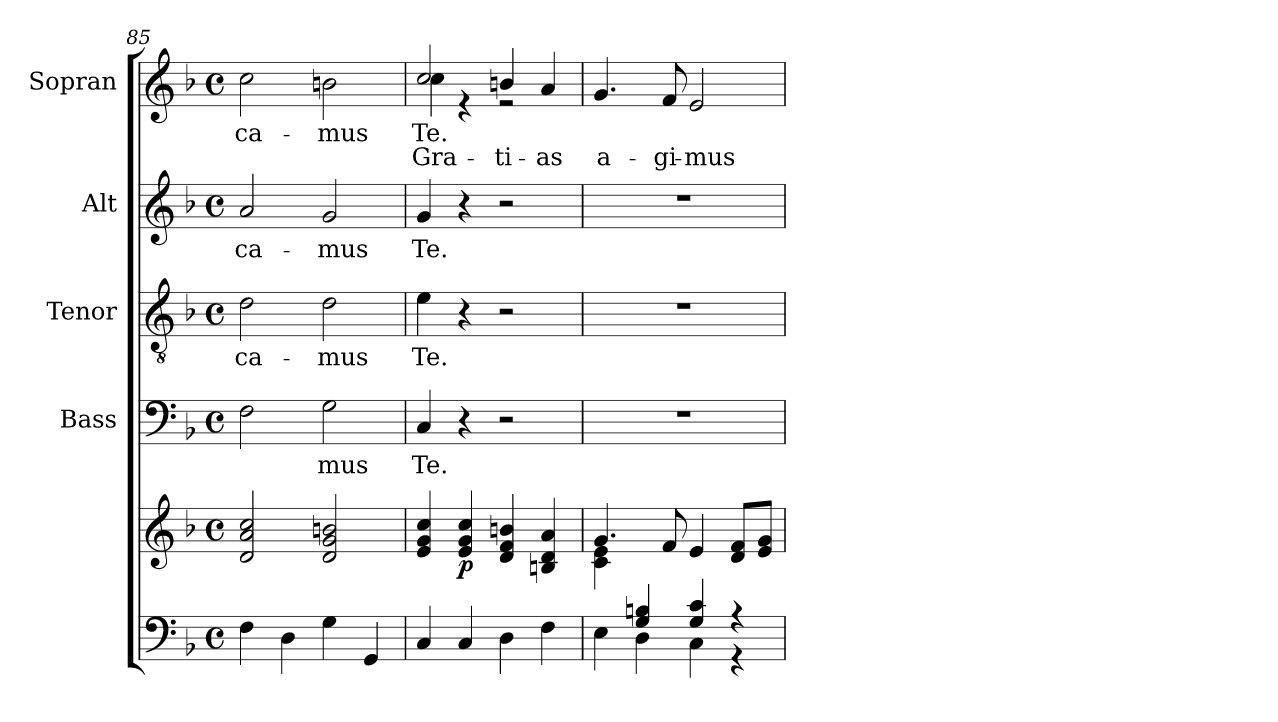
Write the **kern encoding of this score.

**kern	**kern	**dynam	**kern	**text	**kern	**text	**kern	**text	**kern	**text	**text
*part5	*part5	*part5	*part4	*part4	*part3	*part3	*part2	*part2	*part1	*part1	*part1
*staff6	*staff5	*staff5/6	*staff4	*staff4	*staff3	*staff3	*staff2	*staff2	*staff1	*staff1	*staff1
*	*	*	*I"Bass	*	*I"Tenor	*	*I"Alt	*	*I"Sopran	*	*
*	*	*	*I'B.	*	*I'T.	*	*I'A.	*	*I'S.	*	*
*clefF4	*clefG2	*	*clefF4	*	*clefGv2	*	*clefG2	*	*clefG2	*	*
*k[b-]	*k[b-]	*	*k[b-]	*	*k[b-]	*	*k[b-]	*	*k[b-]	*	*
*F:	*F:	*	*F:	*	*F:	*	*F:	*	*F:	*	*
*M4/4	*M4/4	*	*M4/4	*	*M4/4	*	*M4/4	*	*M4/4	*	*
*met(c)	*met(c)	*	*met(c)	*	*met(c)	*	*met(c)	*	*met(c)	*	*
=85	=85	=85	=85	=85	=85	=85	=85	=85	=85	=85	=85
!	!	!	!	!	!	!LO:LY:b	!	!LO:LY:b	!	!LO:LY:b	!
4F\	2d/ 2a/ 2cc/	.	2F\	.	2d\	-ca-	2a/	-ca-	2cc\	-ca-	.
4D\	.	.	.	.	.	.	.	.	.	.	.
!	!	!	!	!LO:LY:b	!	!LO:LY:b	!	!LO:LY:b	!	!LO:LY:b	!
4G\	2d/ 2g/ 2bn/	.	2G\	-mus	2d\	-mus	2g/	-mus	2bn\	-mus	.
4GG/	.	.	.	.	.	.	.	.	.	.	.
=86	=86	=86	=86	=86	=86	=86	=86	=86	=86	=86	=86
!	!	!	!	!	!	!	!	!	!LO:TX:a:Bi:t=Solo	!	!
!	!	!	!	!LO:LY:b	!	!LO:LY:b	!	!LO:LY:b	!	!LO:LY:b	!LO:LY:b
*	*	*	*	*	*	*	*	*	*^	*	*
4C/	4e/ 4g/ 4cc/	.	4C/	Te.	4e\	Te.	4g/	Te.	2cc/	4cc\	Te.	Gra-
!	!	!LO:DY:b	!	!	!	!	!	!	!	!	!	!
4C/	4e/ 4g/ 4cc/	p	4r	.	4r	.	4r	.	.	4re	.	.
!	!	!	!	!	!	!	!	!	!	!	!	!LO:LY:b
4D\	4d/ 4f/ 4bn/	.	2r	.	2r	.	2r	.	4bn/	2re	.	-ti-
!	!	!	!	!	!	!	!	!	!	!	!	!LO:LY:b
4F\	4Bn/ 4d/ 4a/	.	.	.	.	.	.	.	4a/	.	.	-as
*	*	*	*	*	*	*	*	*	*v	*v	*	*
=87	=87	=87	=87	=87	=87	=87	=87	=87	=87	=87	=87
*^	*^	*	*	*	*	*	*	*	*	*	*
!	!	!	!	!	!	!	!	!	!	!	!	!	!LO:LY:b
4ryy	4E\	4.g/	4c\ 4e\	.	1r	.	1r	.	1r	.	4.g/	.	a-
4G/ 4Bn/	4D\	.	4ryy	.	.	.	.	.	.	.	.	.	.
!	!	!	!	!	!	!	!	!	!	!	!	!	!LO:LY:b
.	.	8f/	.	.	.	.	.	.	.	.	8f/	.	-gi-
!	!	!	!	!	!	!	!	!	!	!	!	!	!LO:LY:b
4G/ 4c/	4C\	4e/	2ryy	.	.	.	.	.	.	.	2e/	.	-mus
4r	4r	8d/ 8f/L	.	.	.	.	.	.	.	.	.	.	.
.	.	8e/ 8g/J	.	.	.	.	.	.	.	.	.	.	.
*v	*v	*	*	*	*	*	*	*	*	*	*	*	*
*	*v	*v	*	*	*	*	*	*	*	*	*	*
=	=	=	=	=	=	=	=	=	=	=	=
*-	*-	*-	*-	*-	*-	*-	*-	*-	*-	*-	*-
